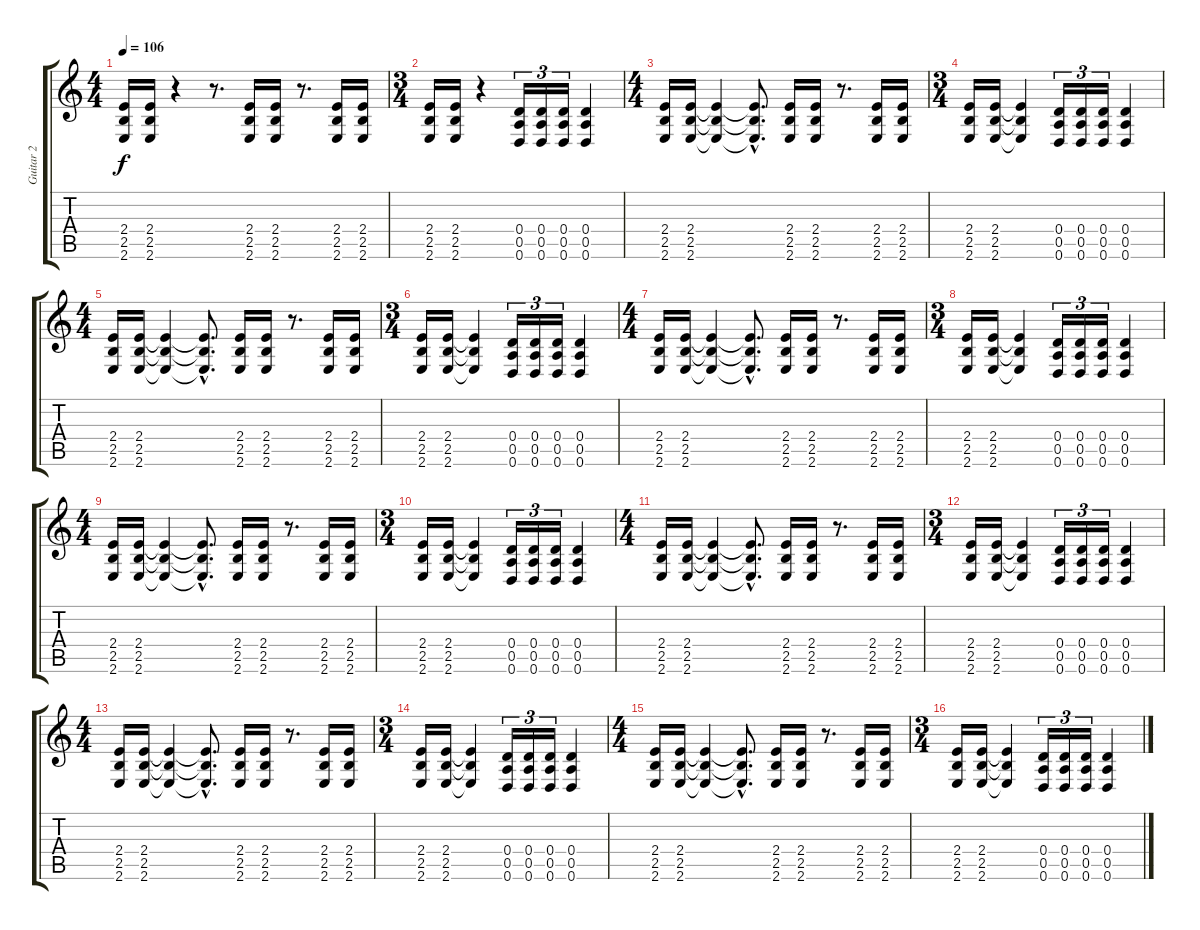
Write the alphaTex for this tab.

\track ("Guitar 2" "Guitar 2") {instrument distortionguitar}
\staff {score tabs}
\tuning (E4 B3 G3 D3 A2 D2) {hide}
\ts (4 4)
\tempo 106
\clef g2
\ks c
(2.4 2.5 2.6).16{dy f} (2.4 2.5 2.6).16 r.4 r.8{d} (2.4 2.5 2.6).16 (2.4 2.5 2.6).16 r.8{d} (2.4 2.5 2.6).16{volume 14} (2.4 2.5 2.6).16 |
\ts (3 4)
(2.4 2.5 2.6).16 (2.4 2.5 2.6).16 r.4 (0.4 0.5 0.6).16{tu (3 2) volume 12} (0.4 0.5 0.6).16{tu (3 2)} (0.4 0.5 0.6).16{tu (3 2)} (0.4 0.5 0.6).4 |
\ts (4 4)
(2.4 2.5 2.6).16{volume 10} (2.4 2.5 2.6).16 (2.4{t} 2.5{t} 2.6{t}).4 (2.4{hac t} 2.5{hac t} 2.6{hac t}).8{d} (2.4 2.5 2.6).16{volume 12} (2.4 2.5 2.6).16 r.8{d} (2.4 2.5 2.6).16 (2.4 2.5 2.6).16 |
\ts (3 4)
(2.4 2.5 2.6).16 (2.4 2.5 2.6).16 (2.4{t} 2.5{t} 2.6{t}).4 (0.4 0.5 0.6).16{tu (3 2)} (0.4 0.5 0.6).16{tu (3 2)} (0.4 0.5 0.6).16{tu (3 2)} (0.4 0.5 0.6).4 |
\ts (4 4)
(2.4 2.5 2.6).16{volume 10} (2.4 2.5 2.6).16 (2.4{t} 2.5{t} 2.6{t}).4 (2.4{hac t} 2.5{hac t} 2.6{hac t}).8{d} (2.4 2.5 2.6).16{volume 12} (2.4 2.5 2.6).16 r.8{d} (2.4 2.5 2.6).16 (2.4 2.5 2.6).16 |
\ts (3 4)
(2.4 2.5 2.6).16 (2.4 2.5 2.6).16 (2.4{t} 2.5{t} 2.6{t}).4 (0.4 0.5 0.6).16{tu (3 2)} (0.4 0.5 0.6).16{tu (3 2)} (0.4 0.5 0.6).16{tu (3 2)} (0.4 0.5 0.6).4 |
\ts (4 4)
(2.4 2.5 2.6).16{volume 10} (2.4 2.5 2.6).16 (2.4{t} 2.5{t} 2.6{t}).4 (2.4{hac t} 2.5{hac t} 2.6{hac t}).8{d} (2.4 2.5 2.6).16{volume 12} (2.4 2.5 2.6).16 r.8{d} (2.4 2.5 2.6).16 (2.4 2.5 2.6).16 |
\ts (3 4)
(2.4 2.5 2.6).16 (2.4 2.5 2.6).16 (2.4{t} 2.5{t} 2.6{t}).4 (0.4 0.5 0.6).16{tu (3 2)} (0.4 0.5 0.6).16{tu (3 2)} (0.4 0.5 0.6).16{tu (3 2)} (0.4 0.5 0.6).4 |
\ts (4 4)
(2.4 2.5 2.6).16{volume 10} (2.4 2.5 2.6).16 (2.4{t} 2.5{t} 2.6{t}).4 (2.4{hac t} 2.5{hac t} 2.6{hac t}).8{d} (2.4 2.5 2.6).16{volume 12} (2.4 2.5 2.6).16 r.8{d} (2.4 2.5 2.6).16 (2.4 2.5 2.6).16 |
\ts (3 4)
(2.4 2.5 2.6).16 (2.4 2.5 2.6).16 (2.4{t} 2.5{t} 2.6{t}).4 (0.4 0.5 0.6).16{tu (3 2)} (0.4 0.5 0.6).16{tu (3 2)} (0.4 0.5 0.6).16{tu (3 2)} (0.4 0.5 0.6).4 |
\ts (4 4)
(2.4 2.5 2.6).16 (2.4 2.5 2.6).16 (2.4{t} 2.5{t} 2.6{t}).4 (2.4{hac t} 2.5{hac t} 2.6{hac t}).8{d} (2.4 2.5 2.6).16 (2.4 2.5 2.6).16 r.8{d} (2.4 2.5 2.6).16 (2.4 2.5 2.6).16 |
\ts (3 4)
(2.4 2.5 2.6).16 (2.4 2.5 2.6).16 (2.4{t} 2.5{t} 2.6{t}).4 (0.4 0.5 0.6).16{tu (3 2)} (0.4 0.5 0.6).16{tu (3 2)} (0.4 0.5 0.6).16{tu (3 2)} (0.4 0.5 0.6).4 |
\ts (4 4)
(2.4 2.5 2.6).16 (2.4 2.5 2.6).16 (2.4{t} 2.5{t} 2.6{t}).4 (2.4{hac t} 2.5{hac t} 2.6{hac t}).8{d} (2.4 2.5 2.6).16 (2.4 2.5 2.6).16 r.8{d} (2.4 2.5 2.6).16 (2.4 2.5 2.6).16 |
\ts (3 4)
(2.4 2.5 2.6).16 (2.4 2.5 2.6).16 (2.4{t} 2.5{t} 2.6{t}).4 (0.4 0.5 0.6).16{tu (3 2)} (0.4 0.5 0.6).16{tu (3 2)} (0.4 0.5 0.6).16{tu (3 2)} (0.4 0.5 0.6).4 |
\ts (4 4)
(2.4 2.5 2.6).16 (2.4 2.5 2.6).16 (2.4{t} 2.5{t} 2.6{t}).4 (2.4{hac t} 2.5{hac t} 2.6{hac t}).8{d} (2.4 2.5 2.6).16 (2.4 2.5 2.6).16 r.8{d} (2.4 2.5 2.6).16 (2.4 2.5 2.6).16 |
\ts (3 4)
(2.4 2.5 2.6).16 (2.4 2.5 2.6).16 (2.4{t} 2.5{t} 2.6{t}).4 (0.4 0.5 0.6).16{tu (3 2)} (0.4 0.5 0.6).16{tu (3 2)} (0.4 0.5 0.6).16{tu (3 2)} (0.4 0.5 0.6).4
